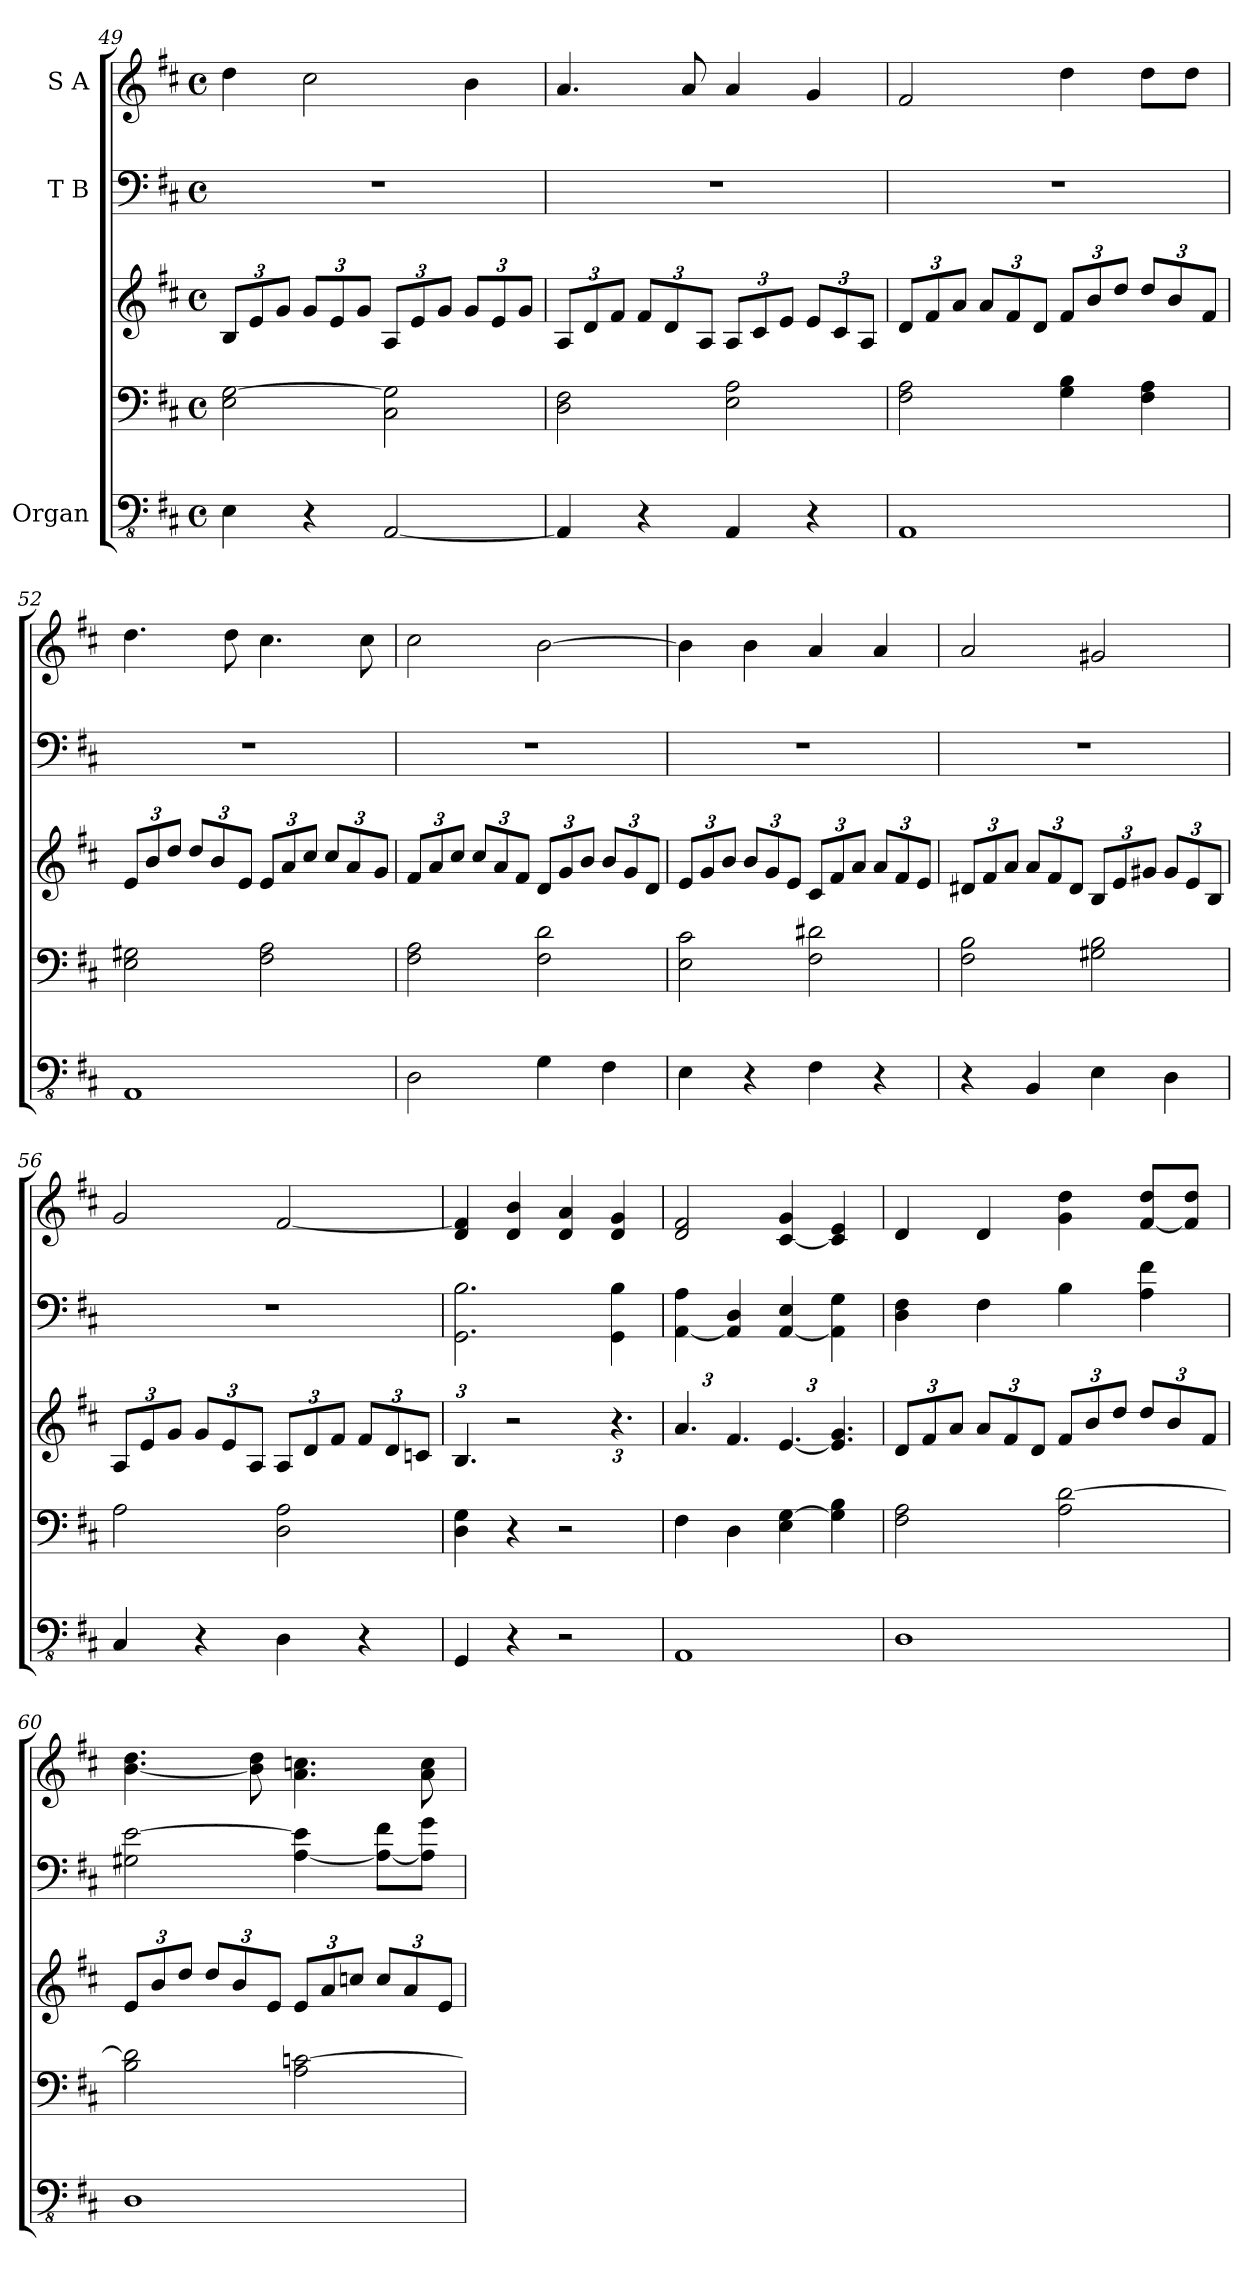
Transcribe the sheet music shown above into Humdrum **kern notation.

**kern	**kern	**kern	**kern	**kern
*part3	*part3	*part3	*part2	*part1
*staff5	*staff4	*staff3	*staff2	*staff1
*I"Organ	*	*	*I"T B	*I"S A
*clefFv4	*clefF4	*clefG2	*clefF4	*clefG2
*k[f#c#]	*k[f#c#]	*k[f#c#]	*k[f#c#]	*k[f#c#]
*M4/4	*M4/4	*M4/4	*M4/4	*M4/4
*met(c)	*met(c)	*met(c)	*met(c)	*met(c)
*	*	*Xbrackettup	*	*
=49	=49	=49	=49	=49
4EE\	2E\ [2G\	12B/L	1r	4dd\
.	.	12e/	.	.
.	.	12g/J	.	.
4r	.	12g/L	.	2cc#\
.	.	12e/	.	.
.	.	12g/J	.	.
[2AAA/	2C#\ 2G\]	12A/L	.	.
.	.	12e/	.	.
.	.	12g/J	.	.
.	.	12g/L	.	4b\
.	.	12e/	.	.
.	.	12g/J	.	.
!!LO:PB:g=z
=50	=50	=50	=50	=50
4AAA/]	2D\ 2F#\	12A/L	1r	4.a/
.	.	12d/	.	.
.	.	12f#/J	.	.
4r	.	12f#/L	.	.
.	.	12d/	.	.
.	.	.	.	8a/
.	.	12A/J	.	.
4AAA/	2E\ 2A\	12A/L	.	4a/
.	.	12c#/	.	.
.	.	12e/J	.	.
4r	.	12e/L	.	4g/
.	.	12c#/	.	.
.	.	12A/J	.	.
=51	=51	=51	=51	=51
1AAA	2F#\ 2A\	12d/L	1r	2f#/
.	.	12f#/	.	.
.	.	12a/J	.	.
.	.	12a/L	.	.
.	.	12f#/	.	.
.	.	12d/J	.	.
.	4G\ 4B\	12f#/L	.	4dd\
.	.	12b/	.	.
.	.	12dd/J	.	.
.	4F#\ 4A\	12dd/L	.	8dd\L
.	.	12b/	.	.
.	.	.	.	8dd\J
.	.	12f#/J	.	.
=52	=52	=52	=52	=52
1AAA	2E\ 2G#X\	12e/L	1r	4.dd\
.	.	12b/	.	.
.	.	12dd/J	.	.
.	.	12dd/L	.	.
.	.	12b/	.	.
.	.	.	.	8dd\
.	.	12e/J	.	.
.	2F#\ 2A\	12e/L	.	4.cc#\
.	.	12a/	.	.
.	.	12cc#/J	.	.
.	.	12cc#/L	.	.
.	.	12a/	.	.
.	.	.	.	8cc#\
.	.	12g/J	.	.
=53	=53	=53	=53	=53
2DD\	2F#\ 2A\	12f#/L	1r	2cc#\
.	.	12a/	.	.
.	.	12cc#/J	.	.
.	.	12cc#/L	.	.
.	.	12a/	.	.
.	.	12f#/J	.	.
4GG\	2F#\ 2d\	12d/L	.	[2b\
.	.	12g/	.	.
.	.	12b/J	.	.
4FF#\	.	12b/L	.	.
.	.	12g/	.	.
.	.	12d/J	.	.
!!LO:LB:g=z
=54	=54	=54	=54	=54
4EE\	2E\ 2c#\	12e/L	1r	4b\]
.	.	12g/	.	.
.	.	12b/J	.	.
4r	.	12b/L	.	4b\
.	.	12g/	.	.
.	.	12e/J	.	.
4FF#\	2F#\ 2d#X\	12c#/L	.	4a/
.	.	12f#/	.	.
.	.	12a/J	.	.
4r	.	12a/L	.	4a/
.	.	12f#/	.	.
.	.	12e/J	.	.
=55	=55	=55	=55	=55
4r	2F#\ 2B\	12d#X/L	1r	2a/
.	.	12f#/	.	.
.	.	12a/J	.	.
4BBB/	.	12a/L	.	.
.	.	12f#/	.	.
.	.	12d#/J	.	.
4EE\	2G#X\ 2B\	12B/L	.	2g#X/
.	.	12e/	.	.
.	.	12g#X/J	.	.
4DD\	.	12g#/L	.	.
.	.	12e/	.	.
.	.	12B/J	.	.
=56	=56	=56	=56	=56
4CC#/	2A\	12A/L	1r	2g/
.	.	12e/	.	.
.	.	12g/J	.	.
4r	.	12g/L	.	.
.	.	12e/	.	.
.	.	12A/J	.	.
4DD\	2D\ 2A\	12A/L	.	[2f#/
.	.	12d/	.	.
.	.	12f#/J	.	.
4r	.	12f#/L	.	.
.	.	12d/	.	.
.	.	12cn/J	.	.
=57	=57	=57	=57	=57
4GGG/	4D\ 4G\	6.B/	2.GG\ 2.B\	4d/ 4f#/]
4r	4r	2r	.	4d/ 4b/
2r	2r	.	.	4d/ 4a/
.	.	6.r	4GG\ 4B\	4d/ 4g/
=58	=58	=58	=58	=58
1AAA	4F#\	6.a/	[4AA\ 4A\	2d/ 2f#/
.	4D\	6.f#/	4AA/] 4D/	.
.	4E\ [4G\	[6.e/	[4AA/ 4E/	[4c#/ 4g/
.	4G\] 4B\	6.e/] 6.g/	4AA\] 4G\	4c#/] 4e/
!!LO:LB:g=z
=59	=59	=59	=59	=59
1DD	2F#\ 2A\	12d/L	4D\ 4F#\	4d/
.	.	12f#/	.	.
.	.	12a/J	.	.
.	.	12a/L	4F#\	4d/
.	.	12f#/	.	.
.	.	12d/J	.	.
.	2A\ [2d\	12f#/L	4B\	4g\ 4dd\
.	.	12b/	.	.
.	.	12dd/J	.	.
.	.	12dd/L	4A\ 4f#\	[8f#/ 8dd/L
.	.	12b/	.	.
.	.	.	.	8f#/] 8dd/J
.	.	12f#/J	.	.
=60	=60	=60	=60	=60
1DD	2B\ 2d\]	12e/L	2G#X\ [2e\	[4.b\ 4.dd\
.	.	12b/	.	.
.	.	12dd/J	.	.
.	.	12dd/L	.	.
.	.	12b/	.	.
.	.	.	.	8b\] 8dd\
.	.	12e/J	.	.
.	2A\ [2cn\	12e/L	[4A\ 4e\]	4.a\ 4.ccn\
.	.	12a/	.	.
.	.	12ccn/J	.	.
.	.	12cc/L	8A\_ 8f#\L	.
.	.	12a/	.	.
.	.	.	8A\] 8g\J	8a\ 8cc\
.	.	12e/J	.	.
=	=	=	=	=
*-	*-	*-	*-	*-
